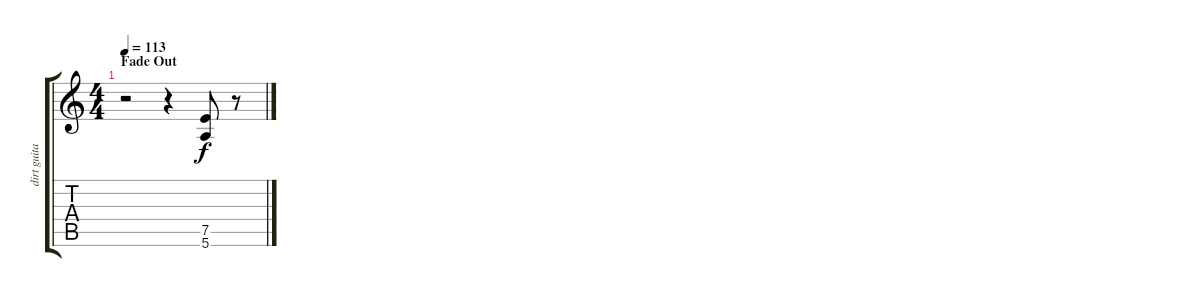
\track ("dirt guitar         " "dirt guita") {instrument overdrivenguitar}
\staff {score tabs}
\tuning (E4 B3 G3 D3 A2 E2) {hide}
\ts (4 4)
\section ("" "Fade Out")
\tempo 113
\clef g2
\ks c
r.2{dy f} r.4 (7.5 5.6).8 r.8
